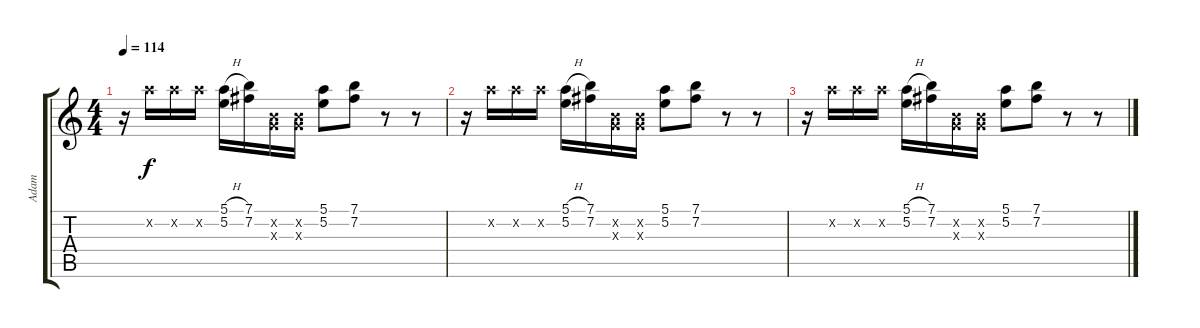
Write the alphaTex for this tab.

\track ("Adam" "Adam") {instrument electricguitarclean}
\staff {score tabs}
\tuning (E4 B3 G3 D3 A2 E2) {hide}
\ts (4 4)
\tempo 114
\clef g2
\ks c
r.16{dy f} 10.2{x}.16 10.2{x}.16 10.2{x}.16 (5.1{h} 5.2).16 (7.1 7.2).16 (0.2{x} 0.3{x}).16 (0.2{x} 0.3{x}).16 (5.1 5.2).8 (7.1 7.2).8 r.8 r.8 |
r.16 10.2{x}.16 10.2{x}.16 10.2{x}.16 (5.1{h} 5.2).16 (7.1 7.2).16 (0.2{x} 0.3{x}).16 (0.2{x} 0.3{x}).16 (5.1 5.2).8 (7.1 7.2).8 r.8 r.8 |
r.16 10.2{x}.16 10.2{x}.16 10.2{x}.16 (5.1{h} 5.2).16 (7.1 7.2).16 (0.2{x} 0.3{x}).16 (0.2{x} 0.3{x}).16 (5.1 5.2).8 (7.1 7.2).8 r.8 r.8
